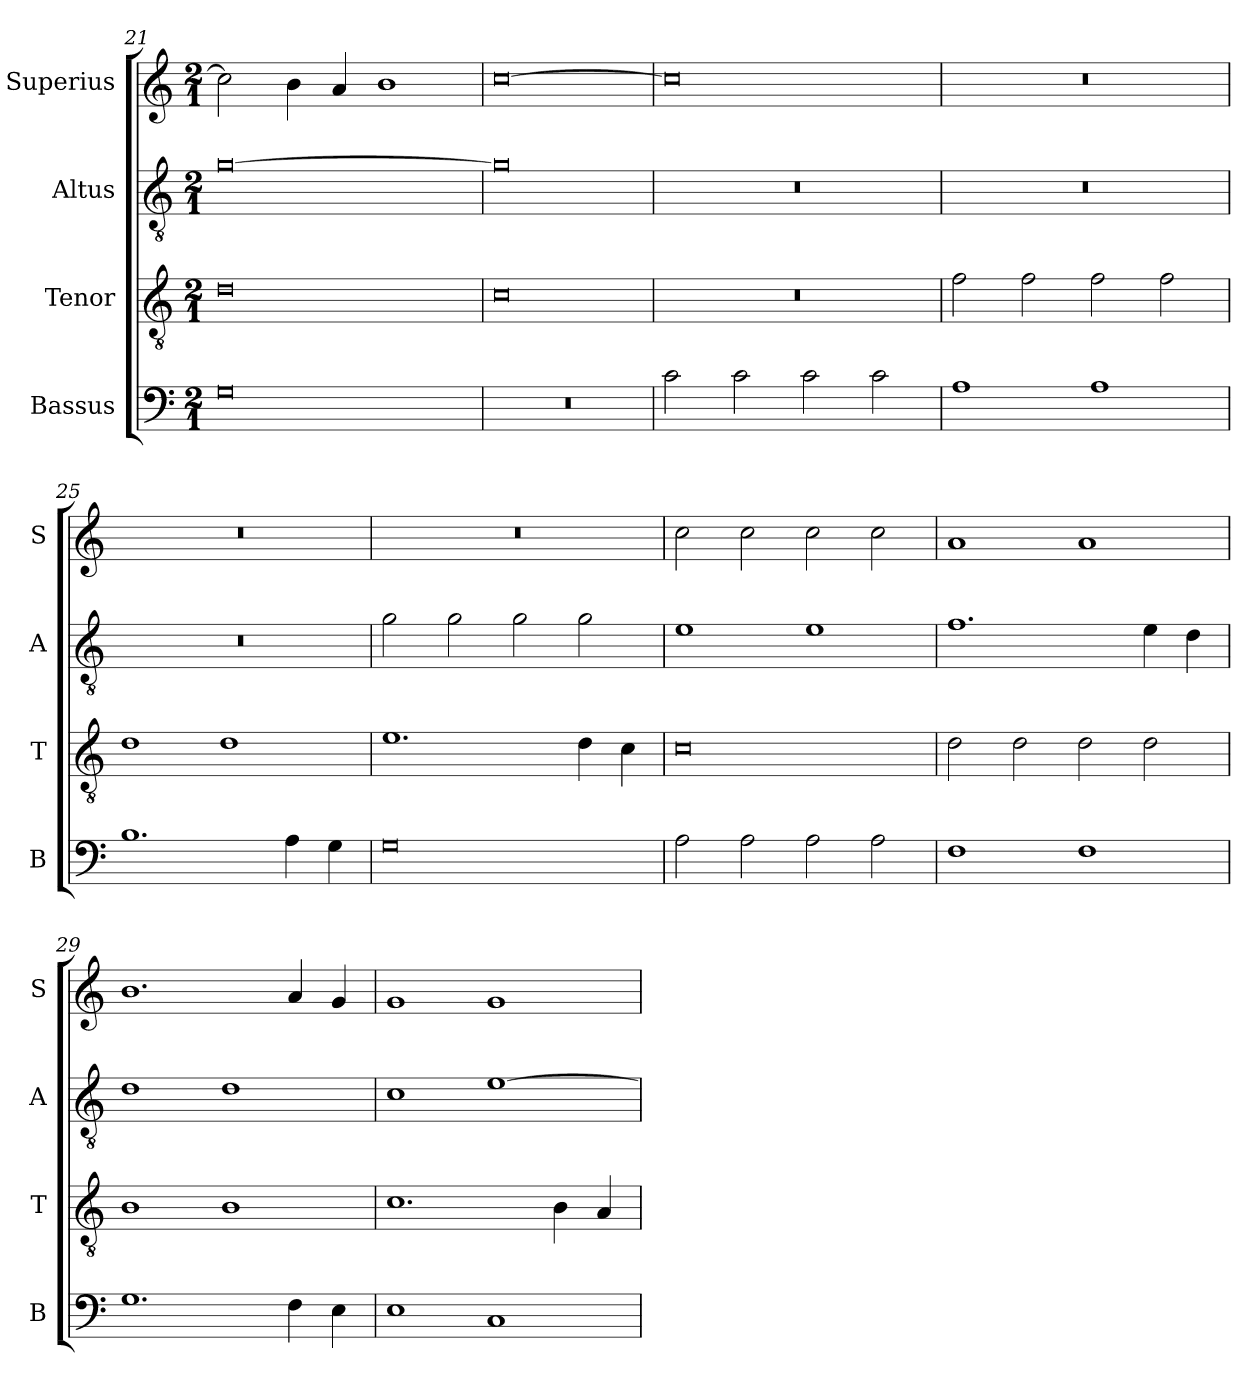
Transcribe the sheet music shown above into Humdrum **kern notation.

**kern	**kern	**kern	**kern
*part4	*part3	*part2	*part1
*staff4	*staff3	*staff2	*staff1
*I"Bassus	*I"Tenor	*I"Altus	*I"Superius
*I'B	*I'T	*I'A	*I'S
*clefF4	*clefGv2	*clefGv2	*clefG2
*k[]	*k[]	*k[]	*k[]
*M2/1	*M2/1	*M2/1	*M2/1
=21	=21	=21	=21
0G	0d	[0g	2cc\]
.	.	.	4b\
.	.	.	4a/
.	.	.	1b
=22	=22	=22	=22
0r	0c	0g]	[0cc
=23	=23	=23	=23
2c\	0r	0r	0cc]
2c\	.	.	.
2c\	.	.	.
2c\	.	.	.
=24	=24	=24	=24
1A	2f\	0r	0r
.	2f\	.	.
1A	2f\	.	.
.	2f\	.	.
=25	=25	=25	=25
1.B	1d	0r	0r
.	1d	.	.
4A\	.	.	.
4G\	.	.	.
=26	=26	=26	=26
0G	1.e	2g\	0r
.	.	2g\	.
.	.	2g\	.
.	4d\	2g\	.
.	4c\	.	.
=27	=27	=27	=27
2A\	0c	1e	2cc\
2A\	.	.	2cc\
2A\	.	1e	2cc\
2A\	.	.	2cc\
=28	=28	=28	=28
1F	2d\	1.f	1a
.	2d\	.	.
1F	2d\	.	1a
.	2d\	4e\	.
.	.	4d\	.
=29	=29	=29	=29
1.G	1B	1d	1.b
.	1B	1d	.
4F\	.	.	4a/
4E\	.	.	4g/
=30	=30	=30	=30
1E	1.c	1c	1g
1C	.	[1e	1g
.	4B\	.	.
.	4A/	.	.
=	=	=	=
*-	*-	*-	*-
